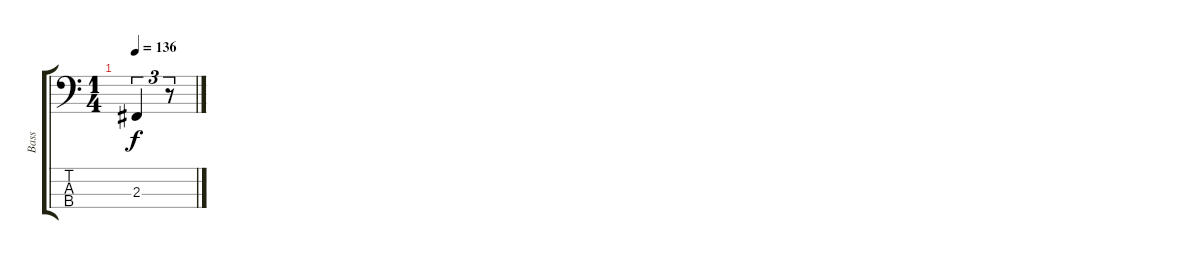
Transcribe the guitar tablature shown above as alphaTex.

\track ("Bass" "Bass") {instrument electricbassfinger}
\staff {score tabs}
\tuning (D2 A1 E1 B0) {hide}
\ts (1 4)
\tempo 136
\clef f4
\ks c
2.3.4{tu (3 2) dy f} r.8{tu (3 2)}
